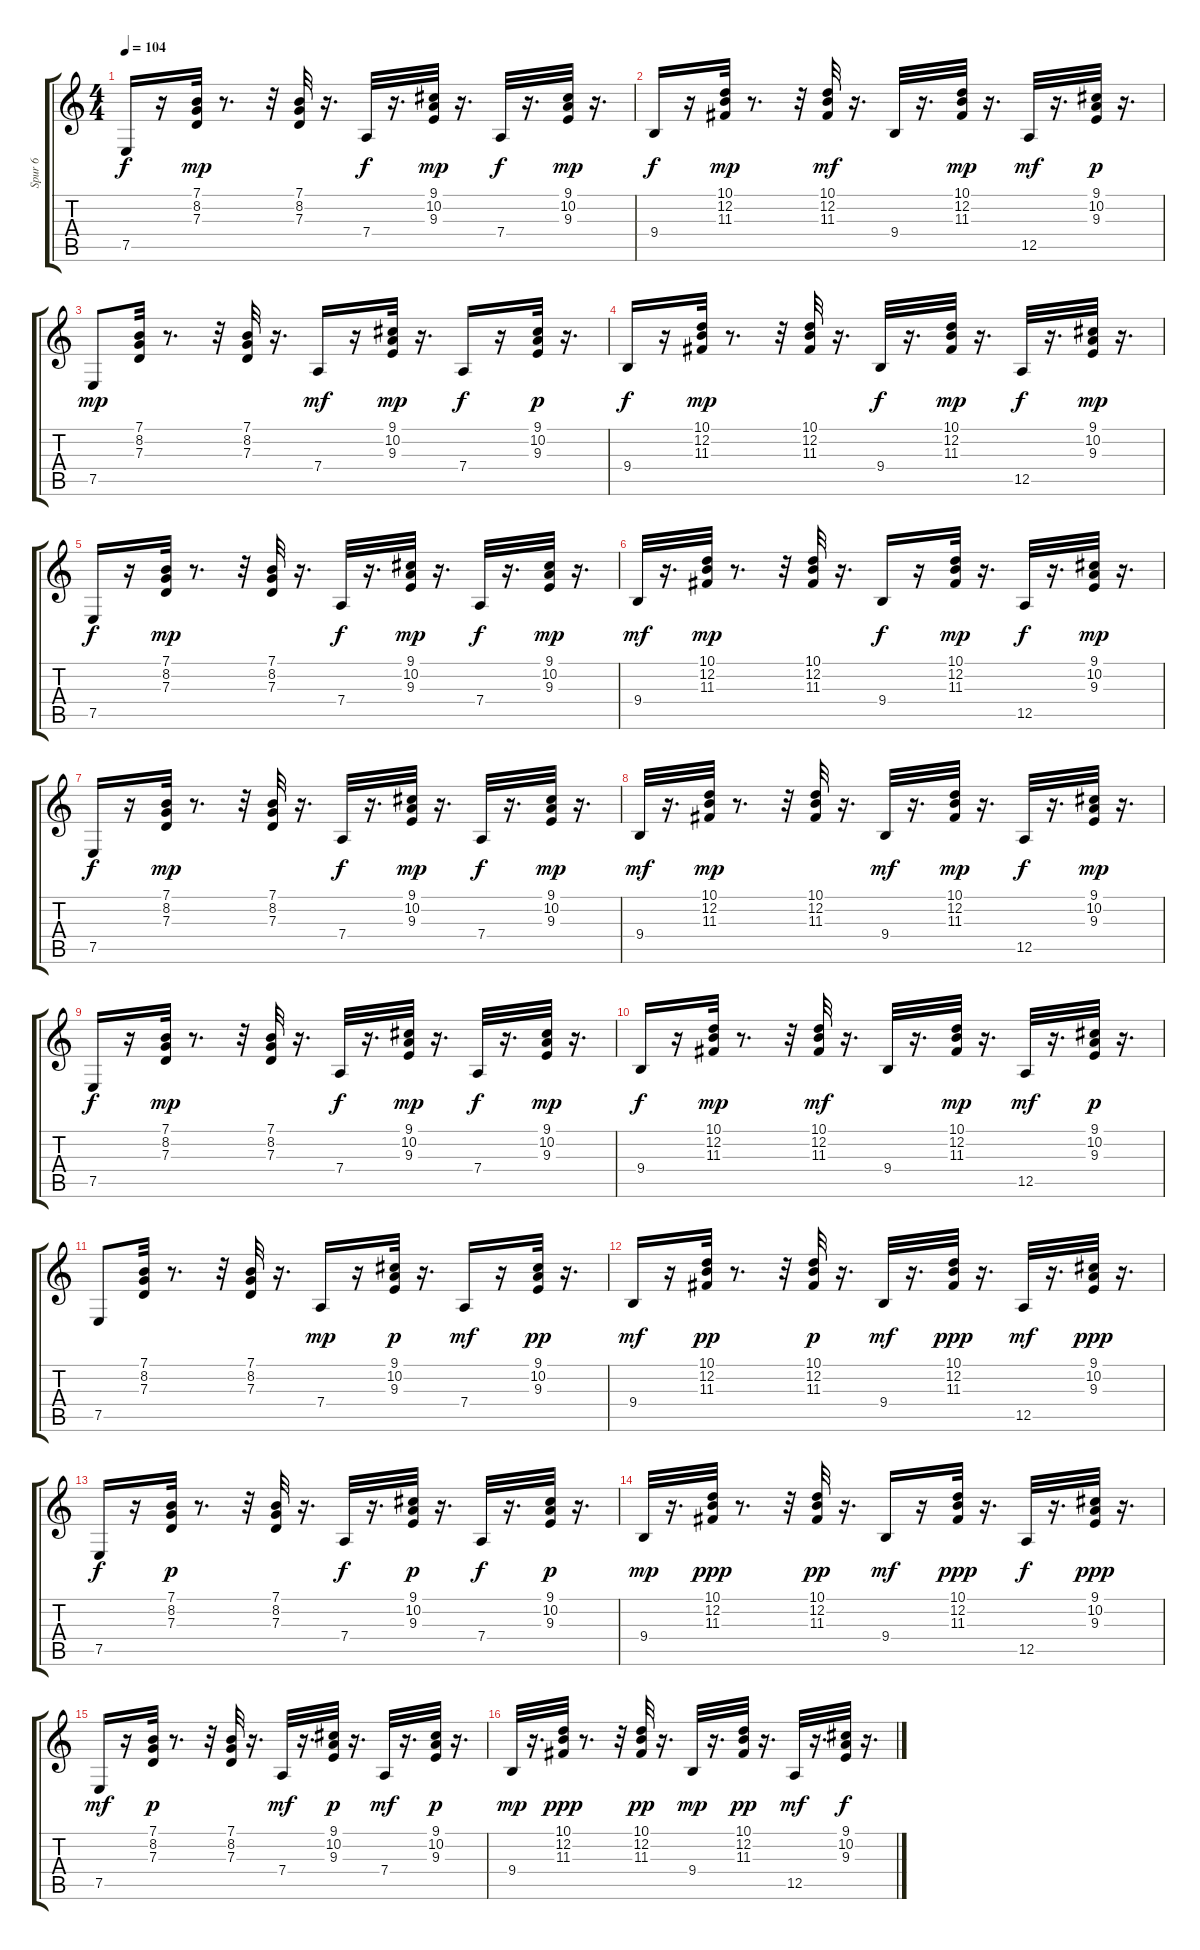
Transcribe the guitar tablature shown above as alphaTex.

\track ("Spur 6" "Spur 6") {instrument pizzicatostrings}
\staff {score tabs}
\tuning (E4 B3 G3 D3 A2 E2) {hide}
\ts (4 4)
\tempo 104
\clef g2
\ks c
7.5.16{dy f} r.16 (7.1 8.2 7.3).32{dy mp} r.8{d} r.32 (7.1 8.2 7.3).32 r.16{d} 7.4.32{dy f} r.16{d} (9.1 10.2 9.3).32{dy mp} r.16{d} 7.4.32{dy f} r.16{d} (9.1 10.2 9.3).32{dy mp} r.16{d} |
9.4.16{dy f} r.16 (10.1 12.2 11.3).32{dy mp} r.8{d} r.32 (10.1 12.2 11.3).32{dy mf} r.16{d} 9.4.32 r.16{d} (10.1 12.2 11.3).32{dy mp} r.16{d} 12.5.32{dy mf} r.16{d} (9.1 10.2 9.3).32{dy p} r.16{d} |
7.5.8{dy mp} (7.1 8.2 7.3).32 r.8{d} r.32 (7.1 8.2 7.3).32 r.16{d} 7.4.16{dy mf} r.16 (9.1 10.2 9.3).32{dy mp} r.16{d} 7.4.16{dy f} r.16 (9.1 10.2 9.3).32{dy p} r.16{d} |
9.4.16{dy f} r.16 (10.1 12.2 11.3).32{dy mp} r.8{d} r.32 (10.1 12.2 11.3).32 r.16{d} 9.4.32{dy f} r.16{d} (10.1 12.2 11.3).32{dy mp} r.16{d} 12.5.32{dy f} r.16{d} (9.1 10.2 9.3).32{dy mp} r.16{d} |
7.5.16{dy f} r.16 (7.1 8.2 7.3).32{dy mp} r.8{d} r.32 (7.1 8.2 7.3).32 r.16{d} 7.4.32{dy f} r.16{d} (9.1 10.2 9.3).32{dy mp} r.16{d} 7.4.32{dy f} r.16{d} (9.1 10.2 9.3).32{dy mp} r.16{d} |
9.4.32{dy mf} r.16{d} (10.1 12.2 11.3).32{dy mp} r.8{d} r.32 (10.1 12.2 11.3).32 r.16{d} 9.4.16{dy f} r.16 (10.1 12.2 11.3).32{dy mp} r.16{d} 12.5.32{dy f} r.16{d} (9.1 10.2 9.3).32{dy mp} r.16{d} |
7.5.16{dy f} r.16 (7.1 8.2 7.3).32{dy mp} r.8{d} r.32 (7.1 8.2 7.3).32 r.16{d} 7.4.32{dy f} r.16{d} (9.1 10.2 9.3).32{dy mp} r.16{d} 7.4.32{dy f} r.16{d} (9.1 10.2 9.3).32{dy mp} r.16{d} |
9.4.32{dy mf} r.16{d} (10.1 12.2 11.3).32{dy mp} r.8{d} r.32 (10.1 12.2 11.3).32 r.16{d} 9.4.32{dy mf} r.16{d} (10.1 12.2 11.3).32{dy mp} r.16{d} 12.5.32{dy f} r.16{d} (9.1 10.2 9.3).32{dy mp} r.16{d} |
7.5.16{dy f} r.16 (7.1 8.2 7.3).32{dy mp} r.8{d} r.32 (7.1 8.2 7.3).32 r.16{d} 7.4.32{dy f} r.16{d} (9.1 10.2 9.3).32{dy mp} r.16{d} 7.4.32{dy f} r.16{d} (9.1 10.2 9.3).32{dy mp} r.16{d} |
9.4.16{dy f} r.16 (10.1 12.2 11.3).32{dy mp} r.8{d} r.32 (10.1 12.2 11.3).32{dy mf} r.16{d} 9.4.32 r.16{d} (10.1 12.2 11.3).32{dy mp} r.16{d} 12.5.32{dy mf} r.16{d} (9.1 10.2 9.3).32{dy p} r.16{d} |
7.5.8 (7.1 8.2 7.3).32 r.8{d} r.32 (7.1 8.2 7.3).32 r.16{d} 7.4.16{dy mp} r.16 (9.1 10.2 9.3).32{dy p} r.16{d} 7.4.16{dy mf} r.16 (9.1 10.2 9.3).32{dy pp} r.16{d} |
9.4.16{dy mf} r.16 (10.1 12.2 11.3).32{dy pp} r.8{d} r.32 (10.1 12.2 11.3).32{dy p} r.16{d} 9.4.32{dy mf} r.16{d} (10.1 12.2 11.3).32{dy ppp} r.16{d} 12.5.32{dy mf} r.16{d} (9.1 10.2 9.3).32{dy ppp} r.16{d} |
7.5.16{dy f} r.16 (7.1 8.2 7.3).32{dy p} r.8{d} r.32 (7.1 8.2 7.3).32 r.16{d} 7.4.32{dy f} r.16{d} (9.1 10.2 9.3).32{dy p} r.16{d} 7.4.32{dy f} r.16{d} (9.1 10.2 9.3).32{dy p} r.16{d} |
9.4.32{dy mp} r.16{d} (10.1 12.2 11.3).32{dy ppp} r.8{d} r.32 (10.1 12.2 11.3).32{dy pp} r.16{d} 9.4.16{dy mf} r.16 (10.1 12.2 11.3).32{dy ppp} r.16{d} 12.5.32{dy f} r.16{d} (9.1 10.2 9.3).32{dy ppp} r.16{d} |
7.5.16{dy mf} r.16 (7.1 8.2 7.3).32{dy p} r.8{d} r.32 (7.1 8.2 7.3).32 r.16{d} 7.4.32{dy mf} r.16{d} (9.1 10.2 9.3).32{dy p} r.16{d} 7.4.32{dy mf} r.16{d} (9.1 10.2 9.3).32{dy p} r.16{d} |
9.4.32{dy mp} r.16{d} (10.1 12.2 11.3).32{dy ppp} r.8{d} r.32 (10.1 12.2 11.3).32{dy pp} r.16{d} 9.4.32{dy mp} r.16{d} (10.1 12.2 11.3).32{dy pp} r.16{d} 12.5.32{dy mf} r.16{d} (9.1 10.2 9.3).32{dy f} r.16{d}
